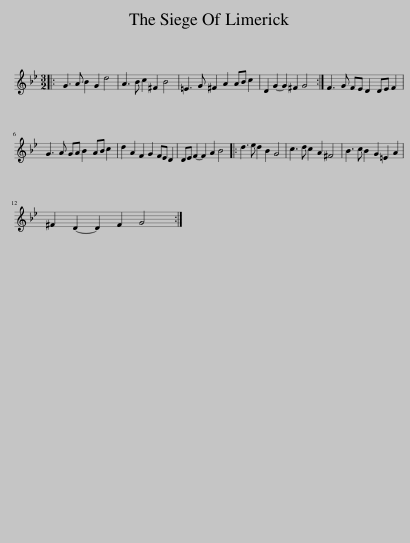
X:1
L:1/8
M:3/2
I:linebreak $
K:Gmin
V:1 treble
V:1
|: G3 A B2 G2 d4 | A3 B c2 ^F2 B4 | =E3 G ^F2 A2 AB c2 | D2 G2- G2 ^F2 G4 :| F3 G FE D2 DE F2 |$ %5
 G3 A GA B2 AB c2 | d2 A2 F2 G2 FE D2 | DE F2- F2 A2 B4 |: d3 e d2 B2 G4 | c3 d c2 A2 ^F4 | %10
 B3 c B2 G2 =E2 A2 |$ ^F2 D2- D2 F2 G4 :| %12
